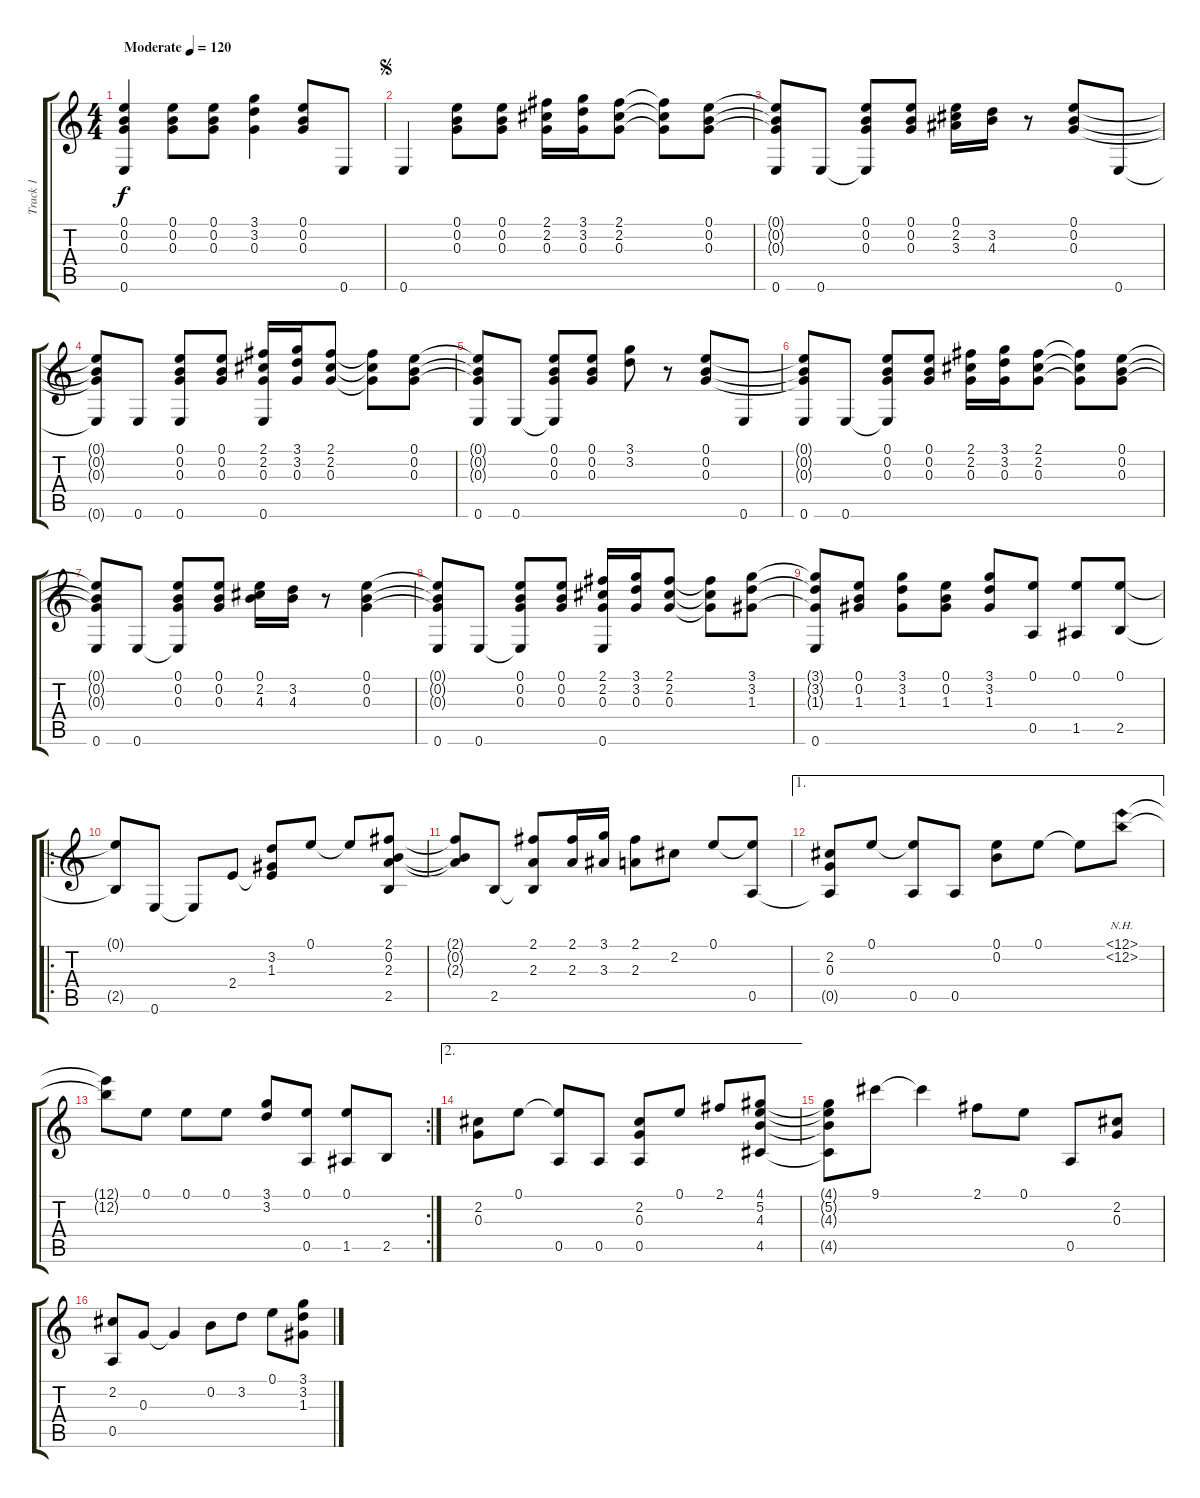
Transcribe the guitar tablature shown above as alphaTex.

\track ("Track 1" "Track 1") {instrument acousticguitarsteel}
\staff {score tabs}
\tuning (E4 B3 G3 D3 A2 E2) {hide}
\ts (4 4)
\tempo (120 "Moderate")
\clef g2
\ks c
(0.1 0.2 0.3 0.6).4{dy f instrument acousticguitarsteel} (0.1 0.2 0.3).8 (0.1 0.2 0.3).8 (3.1 3.2 0.3).4 (0.1 0.2 0.3).8 0.6.8 |
\jump segno
0.6.4 (0.1 0.2 0.3).8 (0.1 0.2 0.3).8 (2.1 2.2 0.3).16 (3.1 3.2 0.3).16 (2.1 2.2 0.3).8 (2.1{t} 2.2{t} 0.3{t}).8 (0.1 0.2 0.3).8 |
(0.1{t} 0.2{t} 0.3{t} 0.6).8 0.6.8 (0.1 0.2 0.3 0.6{t}).8 (0.1 0.2 0.3).8 (0.1 2.2 3.3).16 (3.2 4.3).16 r.8 (0.1 0.2 0.3).8 0.6.8 |
(0.1{t} 0.2{t} 0.3{t} 0.6{t}).8 0.6.8 (0.1 0.2 0.3 0.6).8 (0.1 0.2 0.3).8 (2.1 2.2 0.3 0.6).16 (3.1 3.2 0.3).16 (2.1 2.2 0.3).8 (2.1{t} 2.2{t} 0.3{t}).8 (0.1 0.2 0.3).8 |
(0.1{t} 0.2{t} 0.3{t} 0.6).8 0.6.8 (0.1 0.2 0.3 0.6{t}).8 (0.1 0.2 0.3).8 (3.1 3.2).8 r.8 (0.1 0.2 0.3).8 0.6.8 |
(0.1{t} 0.2{t} 0.3{t} 0.6).8 0.6.8 (0.1 0.2 0.3 0.6{t}).8 (0.1 0.2 0.3).8 (2.1 2.2 0.3).16 (3.1 3.2 0.3).16 (2.1 2.2 0.3).8 (2.1{t} 2.2{t} 0.3{t}).8 (0.1 0.2 0.3).8 |
(0.1{t} 0.2{t} 0.3{t} 0.6).8 0.6.8 (0.1 0.2 0.3 0.6{t}).8 (0.1 0.2 0.3).8 (0.1 2.2 4.3).16 (3.2 4.3).16 r.8 (0.1 0.2 0.3).4 |
(0.1{t} 0.2{t} 0.3{t} 0.6).8 0.6.8 (0.1 0.2 0.3 0.6{t}).8 (0.1 0.2 0.3).8 (2.1 2.2 0.3 0.6).16 (3.1 3.2 0.3).16 (2.1 2.2 0.3).8 (2.1{t} 2.2{t} 0.3{t}).8 (3.1 3.2 1.3).8 |
(3.1{t} 3.2{t} 1.3{t} 0.6).8 (0.1 0.2 1.3).8 (3.1 3.2 1.3).8 (0.1 0.2 1.3).8 (3.1 3.2 1.3).8 (0.1 0.5).8 (0.1 1.5).8 (0.1 2.5).8 |
\ro
(0.1{t} 2.5{t}).8 0.6.8 0.6{t}.8 2.4.8 (3.2 1.3 2.4{t}).8 0.1.8 0.1{t}.8 (2.1 0.2 2.3 2.5).8 |
(2.1{t} 0.2{t} 2.3{t}).8 2.5.8 (2.1 2.3 2.5{t}).8 (2.1 2.3).16 (3.1 3.3).16 (2.1 2.3).8 2.2.8 0.1.8 (0.1{t} 0.5).8 |
\ae 1
(2.2 0.3 0.5{t}).8 0.1.8 (0.1{t} 0.5).8 0.5.8 (0.1 0.2).8 0.1.8 0.1{t}.8 (12.1{nh} 12.2{nh}).8 |
\rc 2
(12.1{t} 12.2{t}).8 0.1.8 0.1.8 0.1.8 (3.1 3.2).8 (0.1 0.5).8 (0.1 1.5).8 2.5.8 |
\ae 2
(2.2 0.3).8 0.1.8 (0.1{t} 0.5).8 0.5.8 (2.2 0.3 0.5).8 0.1.8 2.1.8 (4.1 5.2 4.3 4.5).8 |
(4.1{t} 5.2{t} 4.3{t} 4.5{t}).8 9.1.8 9.1{t}.4 2.1.8 0.1.8 0.5.8 (2.2 0.3).8 |
(2.2 0.5).8 0.3.8 0.3{t}.4 0.2.8 3.2.8 0.1.8 (3.1 3.2 1.3).8
